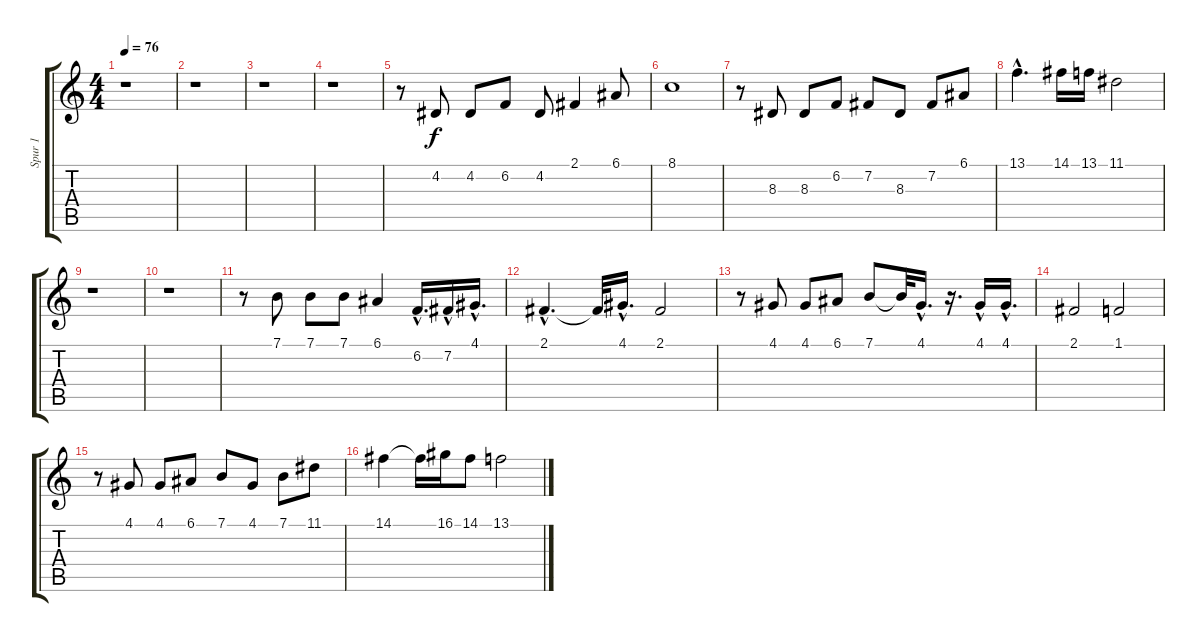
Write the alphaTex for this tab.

\track ("Spur 1" "Spur 1") {instrument panflute}
\staff {score tabs}
\tuning (E4 B3 G3 D3 A2 E2) {hide}
\ts (4 4)
\tempo 76
\clef g2
\ks c
r.1{dy f} |
r.1 |
r.1 |
r.1 |
r.8 4.2.8 4.2.8 6.2.8 4.2.8 2.1.4 6.1.8 |
8.1.1 |
r.8 8.3.8 8.3.8 6.2.8 7.2.8 8.3.8 7.2.8 6.1.8 |
13.1{hac}.4{d} 14.1.16 13.1.16 11.1.2 |
r.1 |
r.1 |
r.8 7.1.8 7.1.8 7.1.8 6.1.4 6.2{hac}.16{d} 7.2{hac}.16 4.1{hac}.16{d} |
2.1{hac}.4{d} 2.1{t}.32 4.1{hac}.16{d} 2.1.2 |
r.8 4.1.8 4.1.8 6.1.8 7.1.8 7.1{t}.32 4.1{hac}.16{d} r.16{d} 4.1{hac}.16 4.1{hac}.16{d} |
2.1.2 1.1.2 |
r.8 4.1.8 4.1.8 6.1.8 7.1.8 4.1.8 7.1.8 11.1.8 |
14.1.4 14.1{t}.16 16.1.16 14.1.8 13.1.2
